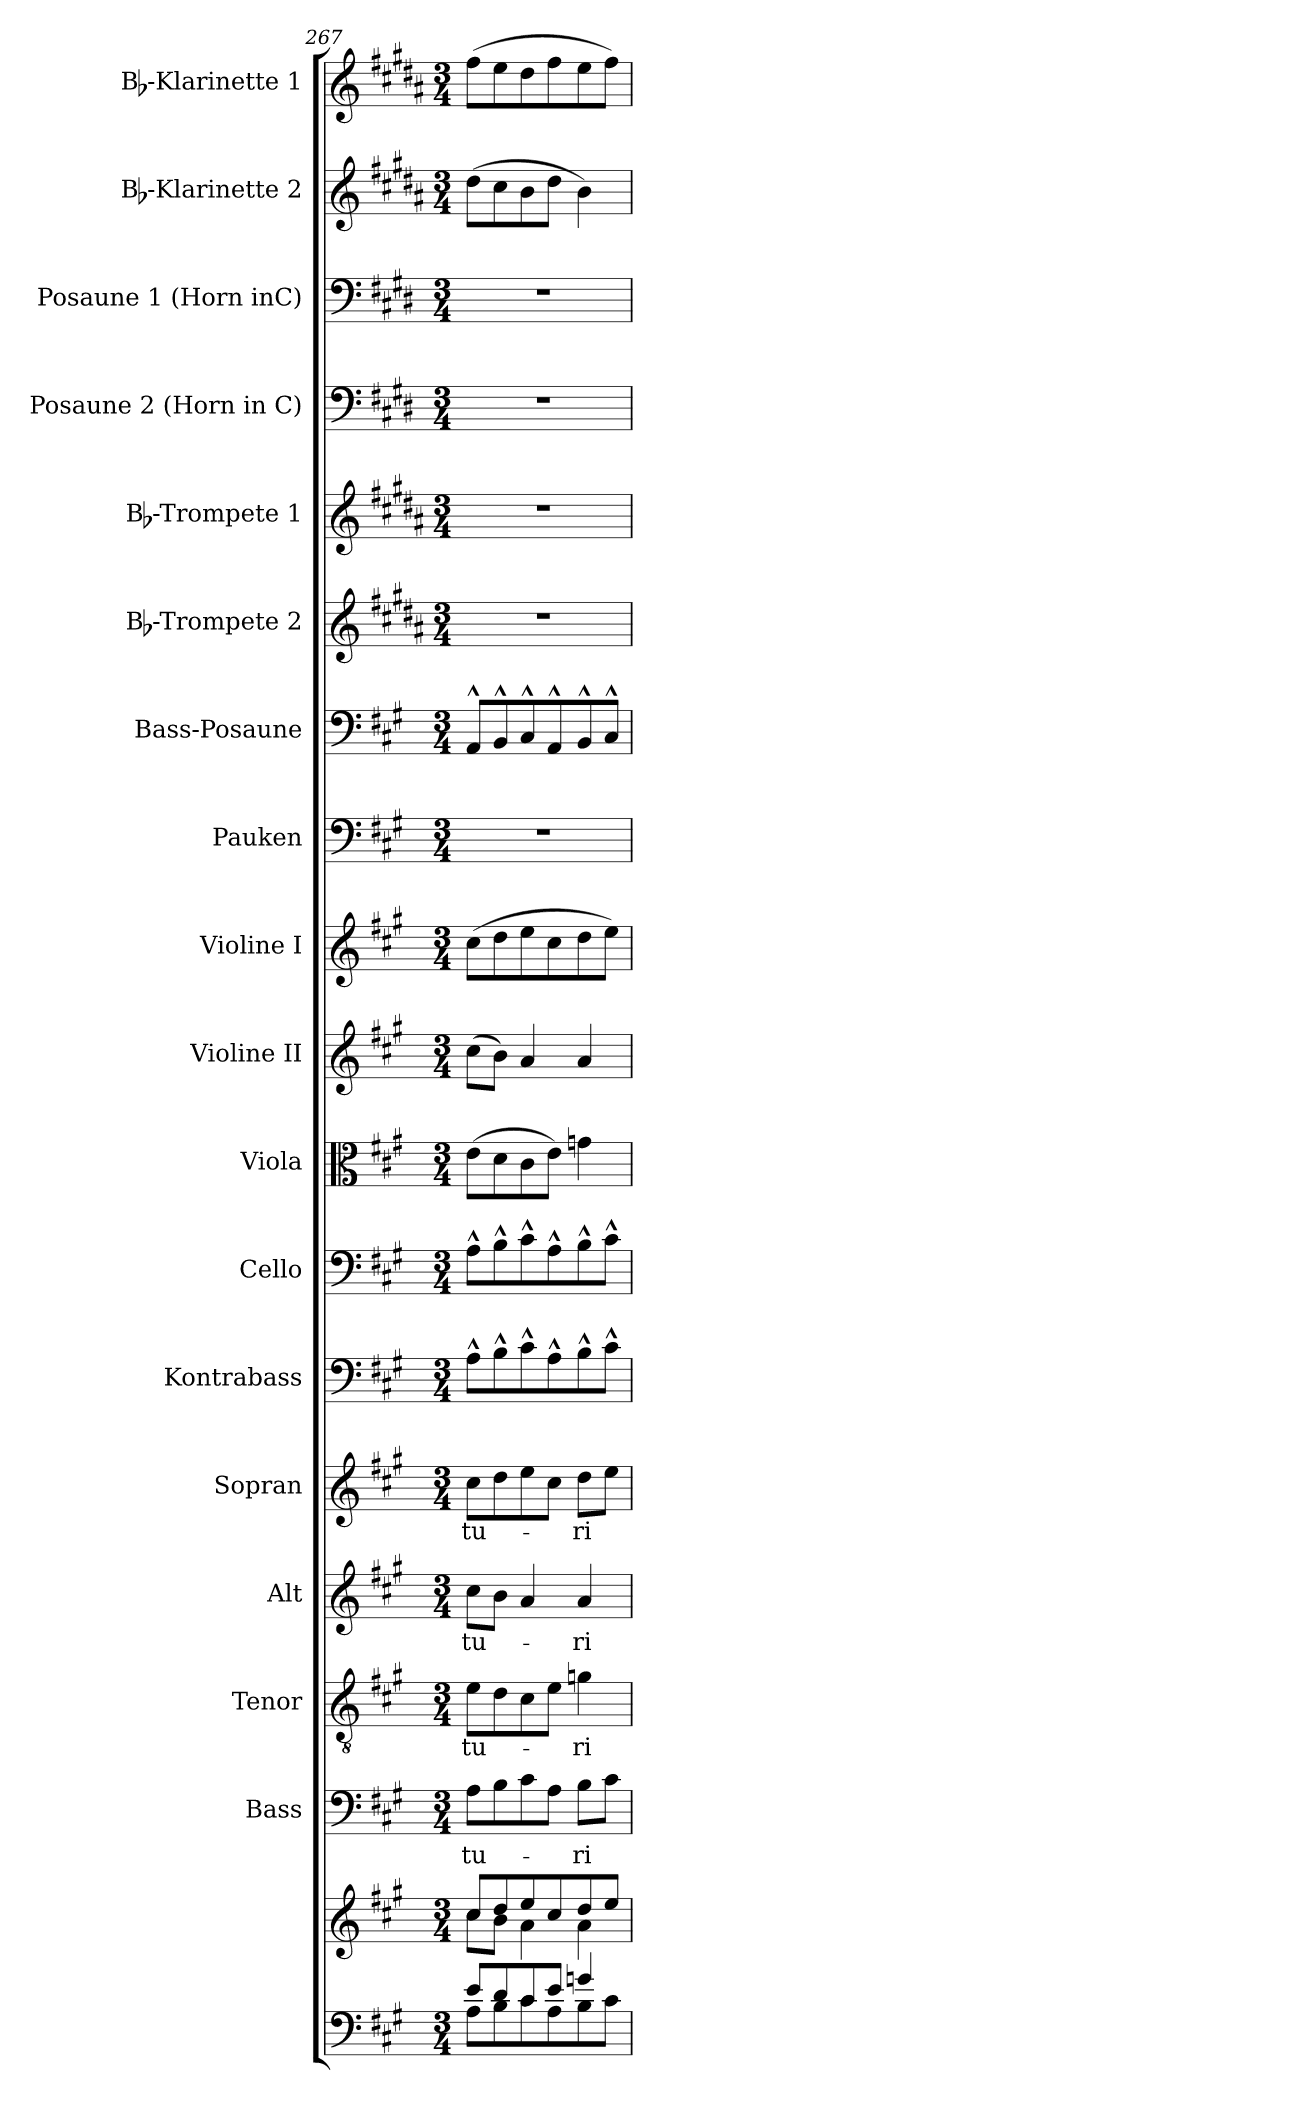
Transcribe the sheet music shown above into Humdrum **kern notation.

**kern	**kern	**kern	**text	**kern	**text	**kern	**text	**kern	**text	**kern	**kern	**kern	**kern	**kern	**kern	**kern	**kern	**kern	**kern	**kern	**kern	**kern
*part18	*part18	*part17	*part17	*part16	*part16	*part15	*part15	*part14	*part14	*part13	*part12	*part11	*part10	*part9	*part8	*part7	*part6	*part5	*part4	*part3	*part2	*part1
*staff19	*staff18	*staff17	*staff17	*staff16	*staff16	*staff15	*staff15	*staff14	*staff14	*staff13	*staff12	*staff11	*staff10	*staff9	*staff8	*staff7	*staff6	*staff5	*staff4	*staff3	*staff2	*staff1
*	*	*I"Bass	*	*I"Tenor	*	*I"Alt	*	*I"Sopran	*	*I"Kontrabass	*I"Cello	*I"Viola	*I"Violine II	*I"Violine I	*I"Pauken	*I"Bass-Posaune	*I"Bb-Trompete 2	*I"Bb-Trompete 1	*I"Posaune 2 (Horn in C)	*I"Posaune 1 (Horn inC)	*I"Bb-Klarinette 2	*I"Bb-Klarinette 1
*	*	*I'B.	*	*I'T.	*	*I'A.	*	*I'S.	*	*I'Kb.	*	*I'Vla.	*I'Vl. II	*I'Vl. I	*I'Pk.	*I'B-Pos.	*I'Bb Trp. 2	*I'Bb Trp. 1	*I'Pos. 2	*I'Pos. 1	*I'Bb Kl. 2	*I'Bb Kl. 1
*clefF4	*clefG2	*clefF4	*	*clefGv2	*	*clefG2	*	*clefG2	*	*clefF4	*clefF4	*clefC3	*clefG2	*clefG2	*clefF4	*clefF4	*clefG2	*clefG2	*clefF4	*clefF4	*clefG2	*clefG2
*	*	*	*	*	*	*	*	*	*	*ITrd7c12	*	*	*	*	*	*	*ITrd1c2	*ITrd1c2	*ITrd4c7	*ITrd4c7	*ITrd1c2	*ITrd1c2
*k[f#c#g#]	*k[f#c#g#]	*k[f#c#g#]	*	*k[f#c#g#]	*	*k[f#c#g#]	*	*k[f#c#g#]	*	*k[f#c#g#]	*k[f#c#g#]	*k[f#c#g#]	*k[f#c#g#]	*k[f#c#g#]	*k[f#c#g#]	*k[f#c#g#]	*k[f#c#g#]	*k[f#c#g#]	*k[f#c#g#]	*k[f#c#g#]	*k[f#c#g#]	*k[f#c#g#]
*A:	*A:	*A:	*	*A:	*	*A:	*	*A:	*	*A:	*A:	*A:	*A:	*A:	*A:	*A:	*A:	*A:	*A:	*A:	*A:	*A:
*M3/4	*M3/4	*M3/4	*	*M3/4	*	*M3/4	*	*M3/4	*	*M3/4	*M3/4	*M3/4	*M3/4	*M3/4	*M3/4	*M3/4	*M3/4	*M3/4	*M3/4	*M3/4	*M3/4	*M3/4
=267	=267	=267	=267	=267	=267	=267	=267	=267	=267	=267	=267	=267	=267	=267	=267	=267	=267	=267	=267	=267	=267	=267
*^	*^	*	*	*	*	*	*	*	*	*	*	*	*	*	*	*	*	*	*	*	*	*
!	!	!	!	!	!LO:LY:b	!	!LO:LY:b	!	!LO:LY:b	!	!LO:LY:b	!	!	!	!	!	!	!	!	!	!	!	!	!
8e/L	8A\L	8cc#/L	8cc#\L	8A\L	-tu-	8e\L	-tu-	8cc#\L	-tu-	8cc#\L	-tu-	8AA^^>\L	8A^^>\L	(>8e\L	(>8cc#\L	(>8cc#\L	2.r	8AA^^>/L	2.r	2.r	2.r	2.r	(>8cc#\L	(>8ee\L
8d/	8B\	8dd/	8b\J	8B\	.	8d\	.	8b\J	.	8dd\	.	8BB^^>\	8B^^>\	8d\	8b\J)	8dd\	.	8BB^^>/	.	.	.	.	8b\	8dd\
8c#/	8c#\	8ee/	4a\	8c#\	.	8c#\	.	4a/	.	8ee\	.	8C#^^>\	8c#^^>\	8c#\	4a/	8ee\	.	8C#^^>/	.	.	.	.	8a\	8cc#\
8e/J	8A\	8cc#/	.	8A\J	.	8e\J	.	.	.	8cc#\J	.	8AA^^>\	8A^^>\	8e\J)	.	8cc#\	.	8AA^^>/	.	.	.	.	8cc#\J	8ee\
!	!	!	!	!	!LO:LY:b	!	!LO:LY:b	!	!LO:LY:b	!	!LO:LY:b	!	!	!	!	!	!	!	!	!	!	!	!	!
4gn/	8B\	8dd/	4a\	8B\L	-ri	4gn\	-ri	4a/	-ri	8dd\L	-ri	8BB^^>\	8B^^>\	4gn\	4a/	8dd\	.	8BB^^>/	.	.	.	.	4a\)	8dd\
.	8c#\J	8ee/J	.	8c#\J	.	.	.	.	.	8ee\J	.	8C#^^>\J	8c#^^>\J	.	.	8ee\J)	.	8C#^^>/J	.	.	.	.	.	8ee\J)
*v	*v	*	*	*	*	*	*	*	*	*	*	*	*	*	*	*	*	*	*	*	*	*	*	*
*	*v	*v	*	*	*	*	*	*	*	*	*	*	*	*	*	*	*	*	*	*	*	*	*
=	=	=	=	=	=	=	=	=	=	=	=	=	=	=	=	=	=	=	=	=	=	=
*-	*-	*-	*-	*-	*-	*-	*-	*-	*-	*-	*-	*-	*-	*-	*-	*-	*-	*-	*-	*-	*-	*-
